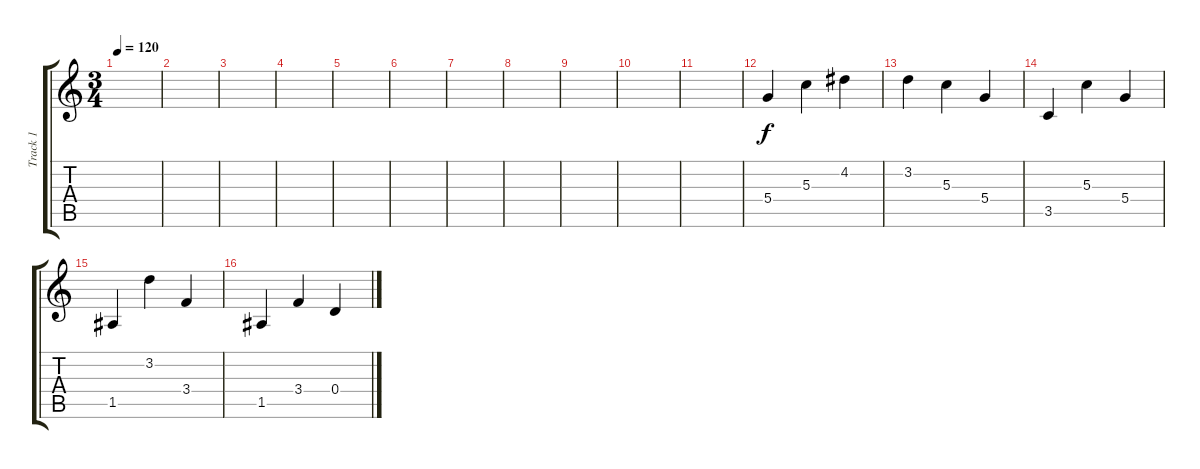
\track ("Track 1" "Track 1") {instrument electricguitarclean}
\staff {score tabs}
\tuning (E4 B3 G3 D3 A2 E2) {hide}
\ts (3 4)
\tempo 120
\clef g2
\ks c
|
|
|
|
|
|
|
|
|
|
|
5.4.4 5.3.4 4.2.4 |
3.2.4 5.3.4 5.4.4 |
3.5.4 5.3.4 5.4.4 |
1.5.4 3.2.4 3.4.4 |
1.5.4 3.4.4 0.4.4
